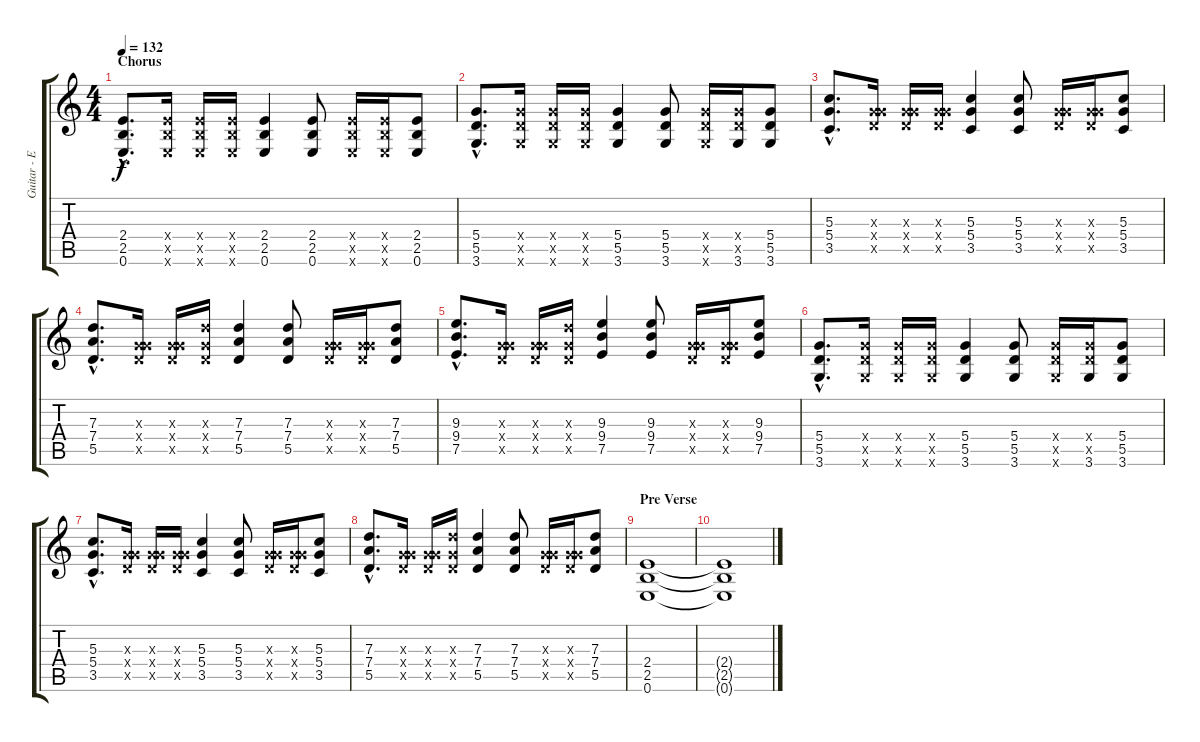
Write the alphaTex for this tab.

\track ("Guitar - Electric" "Guitar - E") {instrument distortionguitar}
\staff {score tabs}
\tuning (E4 B3 G3 D3 A2 E2) {hide}
\ts (4 4)
\section ("" "Chorus")
\tempo 132
\clef g2
\ks c
(2.4{hac} 2.5{hac} 0.6{hac}).8{d dy f} (2.4{x} 2.5{x} 0.6{x}).16 (2.4{x} 2.5{x} 0.6{x}).16 (2.4{x} 2.5{x} 0.6{x}).16 (2.4 2.5 0.6).4 (2.4 2.5 0.6).8 (2.4{x} 2.5{x} 0.6{x}).16 (2.4{x} 2.5{x} 0.6{x}).16 (2.4 2.5 0.6).8 |
(5.4{hac} 5.5{hac} 3.6{hac}).8{d} (5.4{x} 5.5{x} 3.6{x}).16 (5.4{x} 5.5{x} 3.6{x}).16 (5.4{x} 5.5{x} 3.6{x}).16 (5.4 5.5 3.6).4 (5.4 5.5 3.6).8 (5.4{x} 5.5{x} 3.6{x}).16 (5.4{x} 5.5{x} 3.6).16 (5.4 5.5 3.6).8 |
(5.3{hac} 5.4{hac} 3.5{hac}).8{d} (0.3{x} 5.4{x} 5.5{x}).16 (0.3{x} 5.4{x} 5.5{x}).16 (0.3{x} 5.4{x} 5.5{x}).16 (5.3 5.4 3.5).4 (5.3 5.4 3.5).8 (0.3{x} 5.4{x} 5.5{x}).16 (0.3{x} 5.4{x} 5.5{x}).16 (5.3 5.4 3.5).8 |
(7.3{hac} 7.4{hac} 5.5{hac}).8{d} (0.3{x} 5.4{x} 5.5{x}).16 (0.3{x} 5.4{x} 5.5{x}).16 (7.3{x} 5.4{x} 5.5{x}).16 (7.3 7.4 5.5).4 (7.3 7.4 5.5).8 (0.3{x} 5.4{x} 5.5{x}).16 (0.3{x} 5.4{x} 5.5{x}).16 (7.3 7.4 5.5).8 |
(9.3{hac} 9.4{hac} 7.5{hac}).8{d} (0.3{x} 5.4{x} 5.5{x}).16 (0.3{x} 5.4{x} 5.5{x}).16 (7.3{x} 5.4{x} 5.5{x}).16 (9.3 9.4 7.5).4 (9.3 9.4 7.5).8 (0.3{x} 5.4{x} 5.5{x}).16 (0.3{x} 5.4{x} 5.5{x}).16 (9.3 9.4 7.5).8 |
(5.4{hac} 5.5{hac} 3.6{hac}).8{d} (5.4{x} 5.5{x} 3.6{x}).16 (5.4{x} 5.5{x} 3.6{x}).16 (5.4{x} 5.5{x} 3.6{x}).16 (5.4 5.5 3.6).4 (5.4 5.5 3.6).8 (5.4{x} 5.5{x} 3.6{x}).16 (5.4{x} 5.5{x} 3.6).16 (5.4 5.5 3.6).8 |
(5.3{hac} 5.4{hac} 3.5{hac}).8{d} (0.3{x} 5.4{x} 5.5{x}).16 (0.3{x} 5.4{x} 5.5{x}).16 (0.3{x} 5.4{x} 5.5{x}).16 (5.3 5.4 3.5).4 (5.3 5.4 3.5).8 (0.3{x} 5.4{x} 5.5{x}).16 (0.3{x} 5.4{x} 5.5{x}).16 (5.3 5.4 3.5).8 |
(7.3{hac} 7.4{hac} 5.5{hac}).8{d} (0.3{x} 5.4{x} 5.5{x}).16 (0.3{x} 5.4{x} 5.5{x}).16 (7.3{x} 5.4{x} 5.5{x}).16 (7.3 7.4 5.5).4 (7.3 7.4 5.5).8 (0.3{x} 5.4{x} 5.5{x}).16 (0.3{x} 5.4{x} 5.5{x}).16 (7.3 7.4 5.5).8 |
\section ("" "Pre Verse")
(2.4 2.5 0.6).1{volume 0} |
(2.4{t} 2.5{t} 0.6{t}).1
